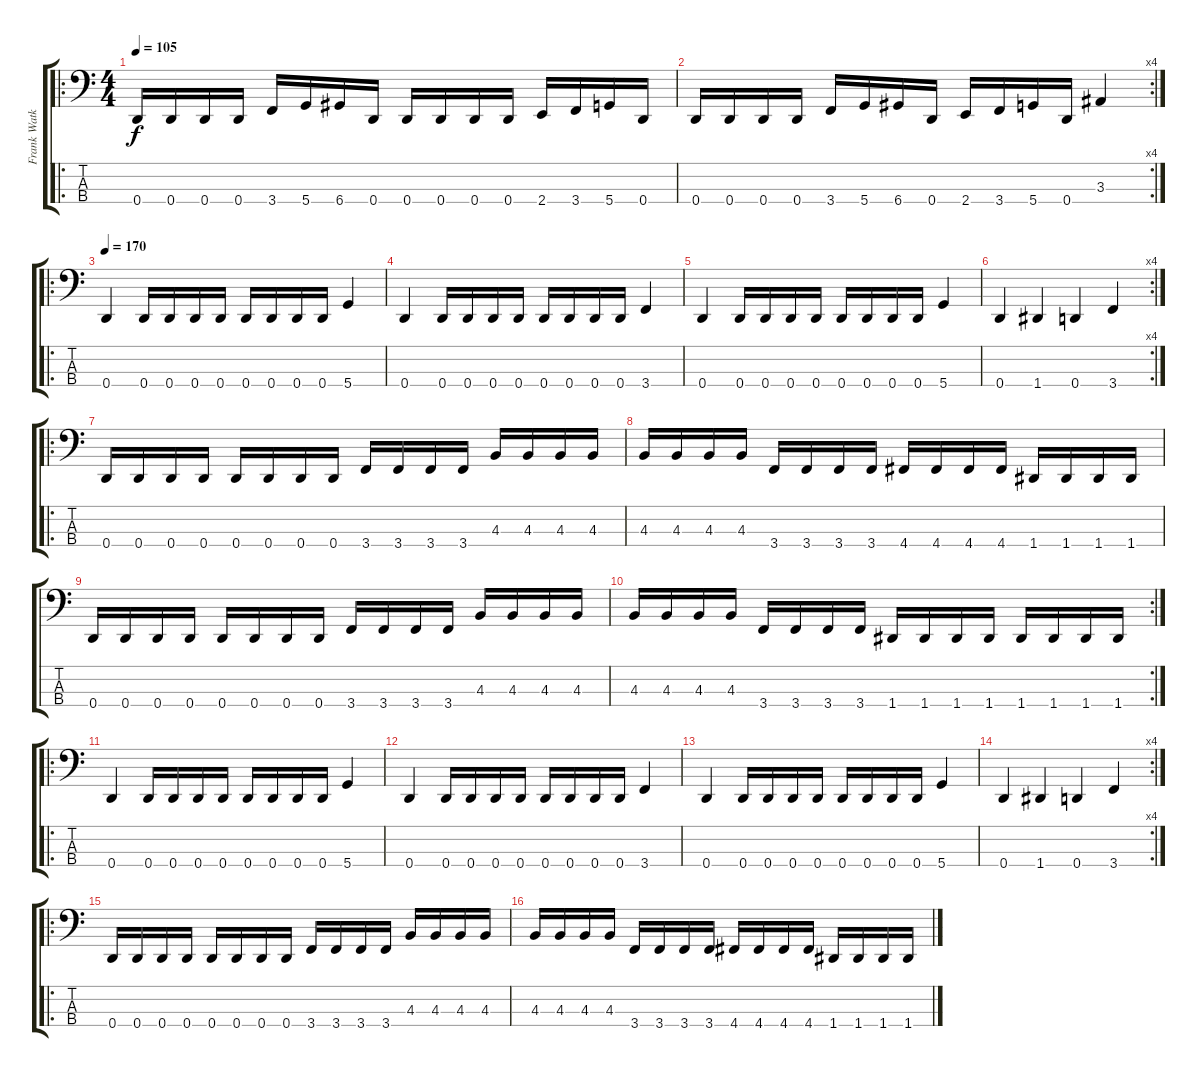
\track ("Frank Watkins" "Frank Watk") {instrument electricbasspick}
\staff {score tabs}
\tuning (F2 C2 G1 D1) {hide}
\ro
\ts (4 4)
\tempo 105
\clef f4
\ks c
0.4.16{dy f} 0.4.16 0.4.16 0.4.16 3.4.16 5.4.16 6.4.16 0.4.16 0.4.16 0.4.16 0.4.16 0.4.16 2.4.16 3.4.16 5.4.16 0.4.16 |
\rc 4
0.4.16 0.4.16 0.4.16 0.4.16 3.4.16 5.4.16 6.4.16 0.4.16 2.4.16 3.4.16 5.4.16 0.4.16 3.3.4 |
\ro
\tempo 170
0.4.4 0.4.16 0.4.16 0.4.16 0.4.16 0.4.16 0.4.16 0.4.16 0.4.16 5.4.4 |
0.4.4 0.4.16 0.4.16 0.4.16 0.4.16 0.4.16 0.4.16 0.4.16 0.4.16 3.4.4 |
0.4.4 0.4.16 0.4.16 0.4.16 0.4.16 0.4.16 0.4.16 0.4.16 0.4.16 5.4.4 |
\rc 4
0.4.4 1.4.4 0.4.4 3.4.4 |
\ro
0.4.16 0.4.16 0.4.16 0.4.16 0.4.16 0.4.16 0.4.16 0.4.16 3.4.16 3.4.16 3.4.16 3.4.16 4.3.16 4.3.16 4.3.16 4.3.16 |
4.3.16 4.3.16 4.3.16 4.3.16 3.4.16 3.4.16 3.4.16 3.4.16 4.4.16 4.4.16 4.4.16 4.4.16 1.4.16 1.4.16 1.4.16 1.4.16 |
0.4.16 0.4.16 0.4.16 0.4.16 0.4.16 0.4.16 0.4.16 0.4.16 3.4.16 3.4.16 3.4.16 3.4.16 4.3.16 4.3.16 4.3.16 4.3.16 |
\rc 2
4.3.16 4.3.16 4.3.16 4.3.16 3.4.16 3.4.16 3.4.16 3.4.16 1.4.16 1.4.16 1.4.16 1.4.16 1.4.16 1.4.16 1.4.16 1.4.16 |
\ro
0.4.4 0.4.16 0.4.16 0.4.16 0.4.16 0.4.16 0.4.16 0.4.16 0.4.16 5.4.4 |
0.4.4 0.4.16 0.4.16 0.4.16 0.4.16 0.4.16 0.4.16 0.4.16 0.4.16 3.4.4 |
0.4.4 0.4.16 0.4.16 0.4.16 0.4.16 0.4.16 0.4.16 0.4.16 0.4.16 5.4.4 |
\rc 4
0.4.4 1.4.4 0.4.4 3.4.4 |
\ro
0.4.16 0.4.16 0.4.16 0.4.16 0.4.16 0.4.16 0.4.16 0.4.16 3.4.16 3.4.16 3.4.16 3.4.16 4.3.16 4.3.16 4.3.16 4.3.16 |
4.3.16 4.3.16 4.3.16 4.3.16 3.4.16 3.4.16 3.4.16 3.4.16 4.4.16 4.4.16 4.4.16 4.4.16 1.4.16 1.4.16 1.4.16 1.4.16
